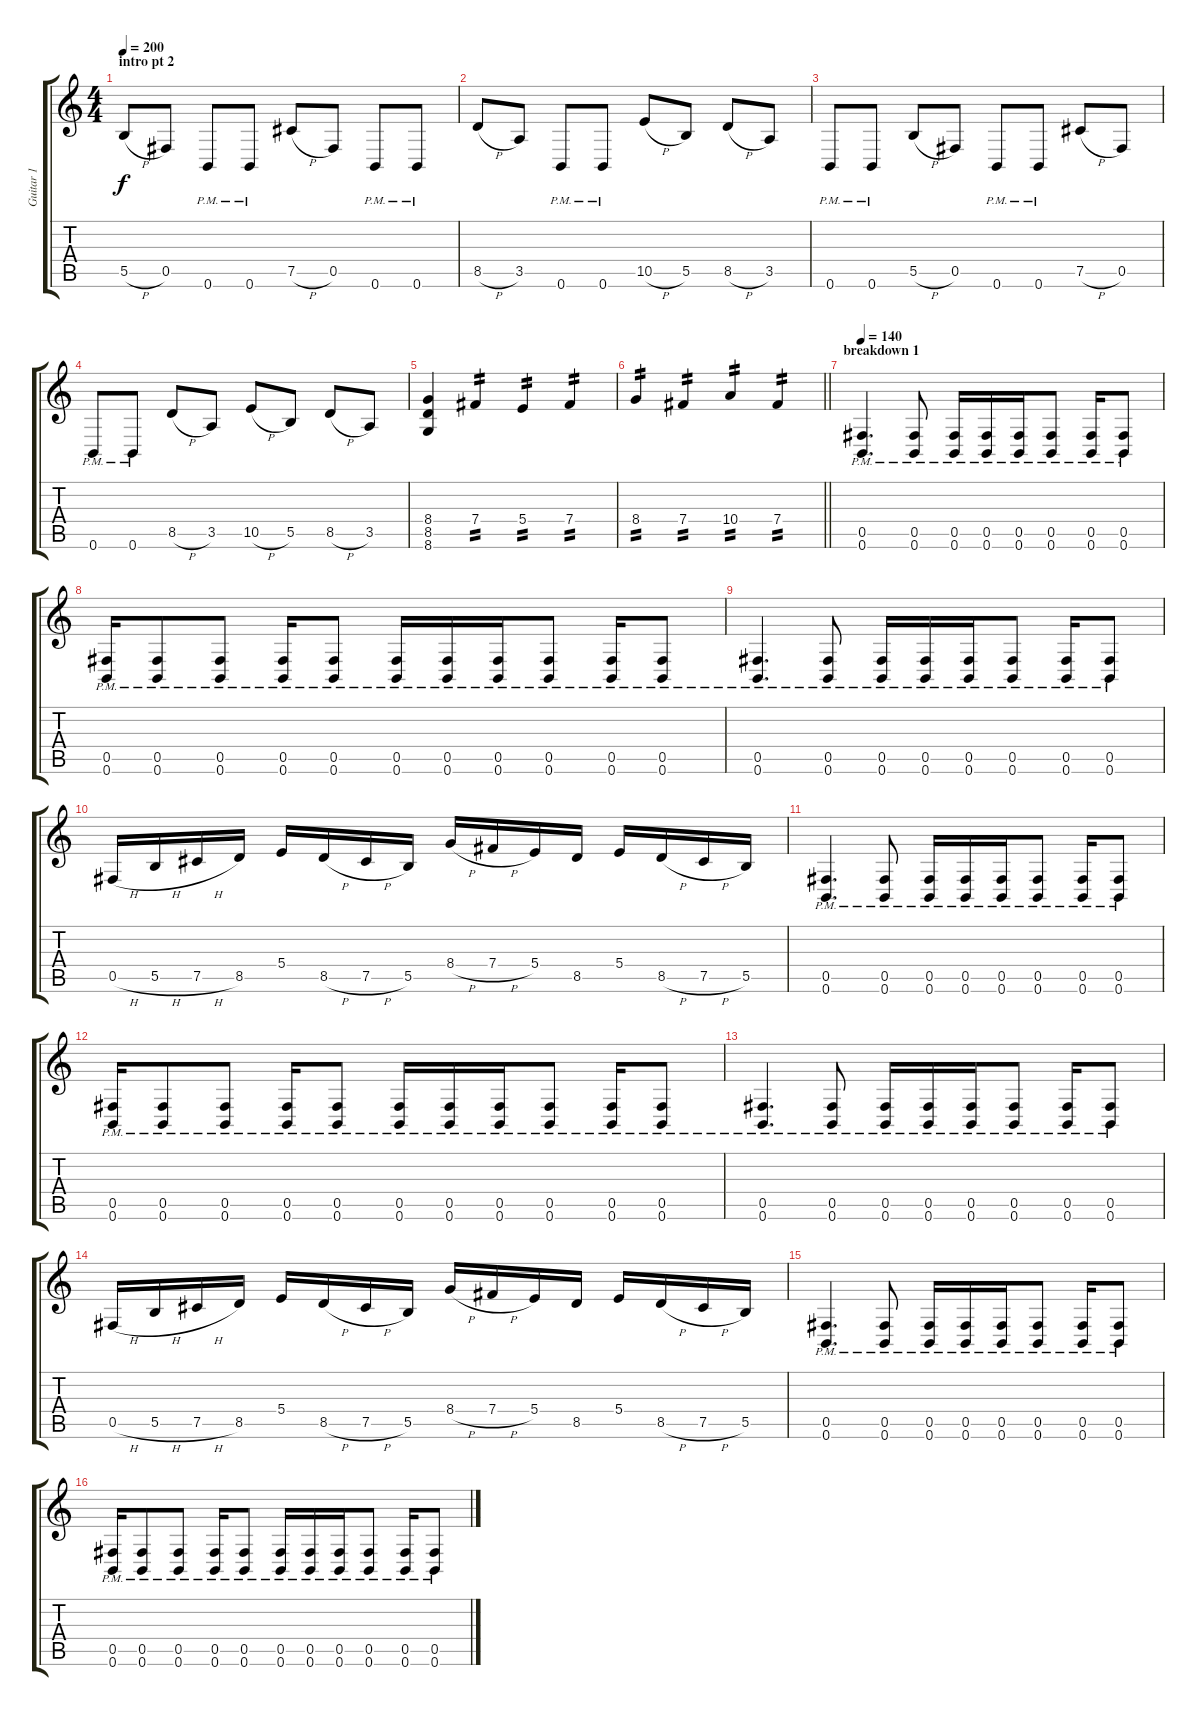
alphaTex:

\track ("Guitar 1" "Guitar 1") {instrument distortionguitar}
\staff {score tabs}
\tuning (Db4 Ab3 E3 B2 Gb2 B1) {hide}
\ts (4 4)
\section ("" "intro pt 2")
\tempo 200
\clef g2
\ks c
5.5{h}.8{dy f} 0.5.8 0.6{pm}.8 0.6{pm}.8 7.5{h}.8 0.5.8 0.6{pm}.8 0.6{pm}.8 |
8.5{h}.8 3.5.8 0.6{pm}.8 0.6{pm}.8 10.5{h}.8 5.5.8 8.5{h}.8 3.5.8 |
0.6{pm}.8 0.6{pm}.8 5.5{h}.8 0.5.8 0.6{pm}.8 0.6{pm}.8 7.5{h}.8 0.5.8 |
0.6{pm}.8 0.6{pm}.8 8.5{h}.8 3.5.8 10.5{h}.8 5.5.8 8.5{h}.8 3.5.8 |
(8.4 8.5 8.6).4 7.4.4{tp 2} 5.4.4{tp 2} 7.4.4{tp 2} |
\barLineRight lightlight
8.4.4{tp 2} 7.4.4{tp 2} 10.4.4{tp 2} 7.4.4{tp 2} |
\section ("" "breakdown 1")
\tempo 140
(0.5{pm} 0.6{pm}).4{d} (0.5{pm} 0.6{pm}).8 (0.5{pm} 0.6{pm}).16 (0.5{pm} 0.6{pm}).16 (0.5{pm} 0.6{pm}).16 (0.5{pm} 0.6{pm}).8 (0.5{pm} 0.6{pm}).16 (0.5{pm} 0.6{pm}).8 |
(0.5{pm} 0.6{pm}).16 (0.5{pm} 0.6{pm}).8 (0.5{pm} 0.6{pm}).8 (0.5{pm} 0.6{pm}).16 (0.5{pm} 0.6{pm}).8 (0.5{pm} 0.6{pm}).16 (0.5{pm} 0.6{pm}).16 (0.5{pm} 0.6{pm}).16 (0.5{pm} 0.6{pm}).8 (0.5{pm} 0.6{pm}).16 (0.5{pm} 0.6{pm}).8 |
(0.5{pm} 0.6{pm}).4{d} (0.5{pm} 0.6{pm}).8 (0.5{pm} 0.6{pm}).16 (0.5{pm} 0.6{pm}).16 (0.5{pm} 0.6{pm}).16 (0.5{pm} 0.6{pm}).8 (0.5{pm} 0.6{pm}).16 (0.5{pm} 0.6{pm}).8 |
0.5{h}.16 5.5{h}.16 7.5{h}.16 8.5.16 5.4.16 8.5{h}.16 7.5{h}.16 5.5.16 8.4{h}.16 7.4{h}.16 5.4.16 8.5.16 5.4.16 8.5{h}.16 7.5{h}.16 5.5.16 |
(0.5{pm} 0.6{pm}).4{d} (0.5{pm} 0.6{pm}).8 (0.5{pm} 0.6{pm}).16 (0.5{pm} 0.6{pm}).16 (0.5{pm} 0.6{pm}).16 (0.5{pm} 0.6{pm}).8 (0.5{pm} 0.6{pm}).16 (0.5{pm} 0.6{pm}).8 |
(0.5{pm} 0.6{pm}).16 (0.5{pm} 0.6{pm}).8 (0.5{pm} 0.6{pm}).8 (0.5{pm} 0.6{pm}).16 (0.5{pm} 0.6{pm}).8 (0.5{pm} 0.6{pm}).16 (0.5{pm} 0.6{pm}).16 (0.5{pm} 0.6{pm}).16 (0.5{pm} 0.6{pm}).8 (0.5{pm} 0.6{pm}).16 (0.5{pm} 0.6{pm}).8 |
(0.5{pm} 0.6{pm}).4{d} (0.5{pm} 0.6{pm}).8 (0.5{pm} 0.6{pm}).16 (0.5{pm} 0.6{pm}).16 (0.5{pm} 0.6{pm}).16 (0.5{pm} 0.6{pm}).8 (0.5{pm} 0.6{pm}).16 (0.5{pm} 0.6{pm}).8 |
0.5{h}.16 5.5{h}.16 7.5{h}.16 8.5.16 5.4.16 8.5{h}.16 7.5{h}.16 5.5.16 8.4{h}.16 7.4{h}.16 5.4.16 8.5.16 5.4.16 8.5{h}.16 7.5{h}.16 5.5.16 |
(0.5{pm} 0.6{pm}).4{d} (0.5{pm} 0.6{pm}).8 (0.5{pm} 0.6{pm}).16 (0.5{pm} 0.6{pm}).16 (0.5{pm} 0.6{pm}).16 (0.5{pm} 0.6{pm}).8 (0.5{pm} 0.6{pm}).16 (0.5{pm} 0.6{pm}).8 |
(0.5{pm} 0.6{pm}).16 (0.5{pm} 0.6{pm}).8 (0.5{pm} 0.6{pm}).8 (0.5{pm} 0.6{pm}).16 (0.5{pm} 0.6{pm}).8 (0.5{pm} 0.6{pm}).16 (0.5{pm} 0.6{pm}).16 (0.5{pm} 0.6{pm}).16 (0.5{pm} 0.6{pm}).8 (0.5{pm} 0.6{pm}).16 (0.5{pm} 0.6{pm}).8
